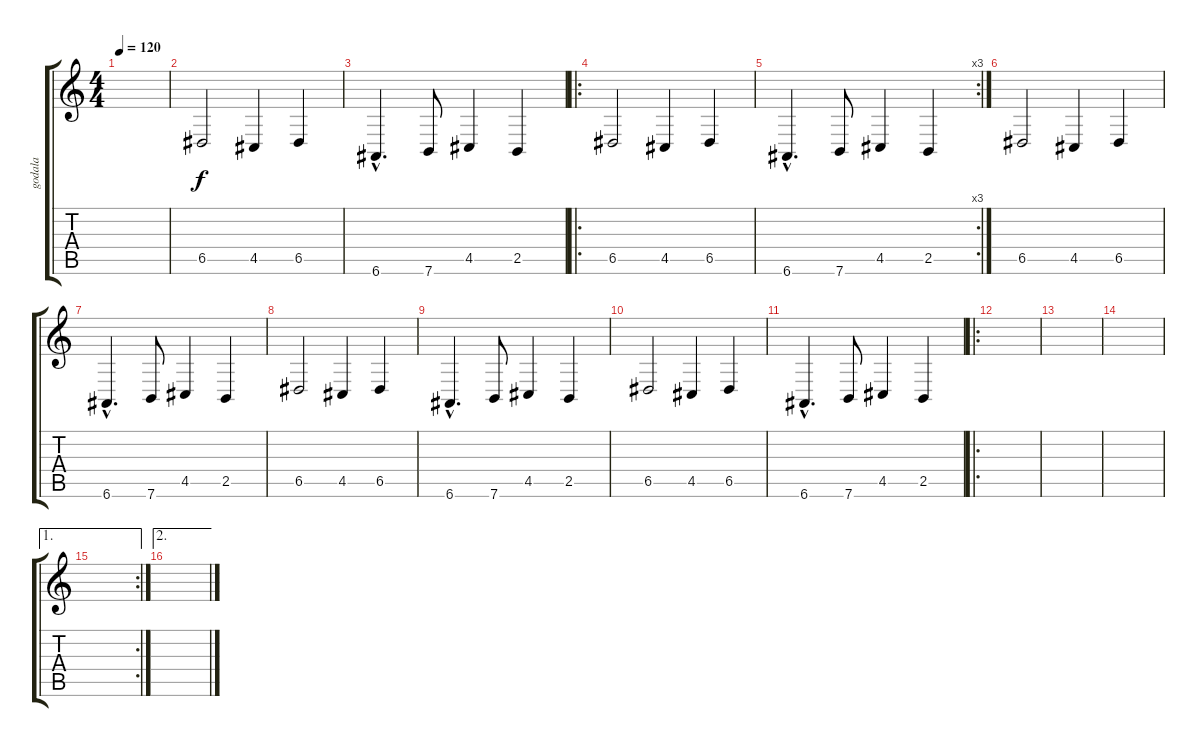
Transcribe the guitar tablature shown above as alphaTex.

\track ("godala" "godala") {instrument stringensemble1}
\staff {score tabs}
\tuning (E4 B3 G3 D3 A2 E2) {hide}
\ts (4 4)
\tempo 120
\clef g2
\ks c
|
6.5.2 4.5.4 6.5.4 |
6.6{hac}.4{d} 7.6.8 4.5.4 2.5.4 |
\ro
6.5.2 4.5.4 6.5.4 |
\rc 3
6.6{hac}.4{d} 7.6.8 4.5.4 2.5.4 |
6.5.2 4.5.4 6.5.4 |
6.6{hac}.4{d} 7.6.8 4.5.4 2.5.4 |
6.5.2 4.5.4 6.5.4 |
6.6{hac}.4{d} 7.6.8 4.5.4 2.5.4 |
6.5.2 4.5.4 6.5.4 |
6.6{hac}.4{d} 7.6.8 4.5.4 2.5.4 |
\ro
|
|
|
\ae 1
\rc 2
|
\ae 2
